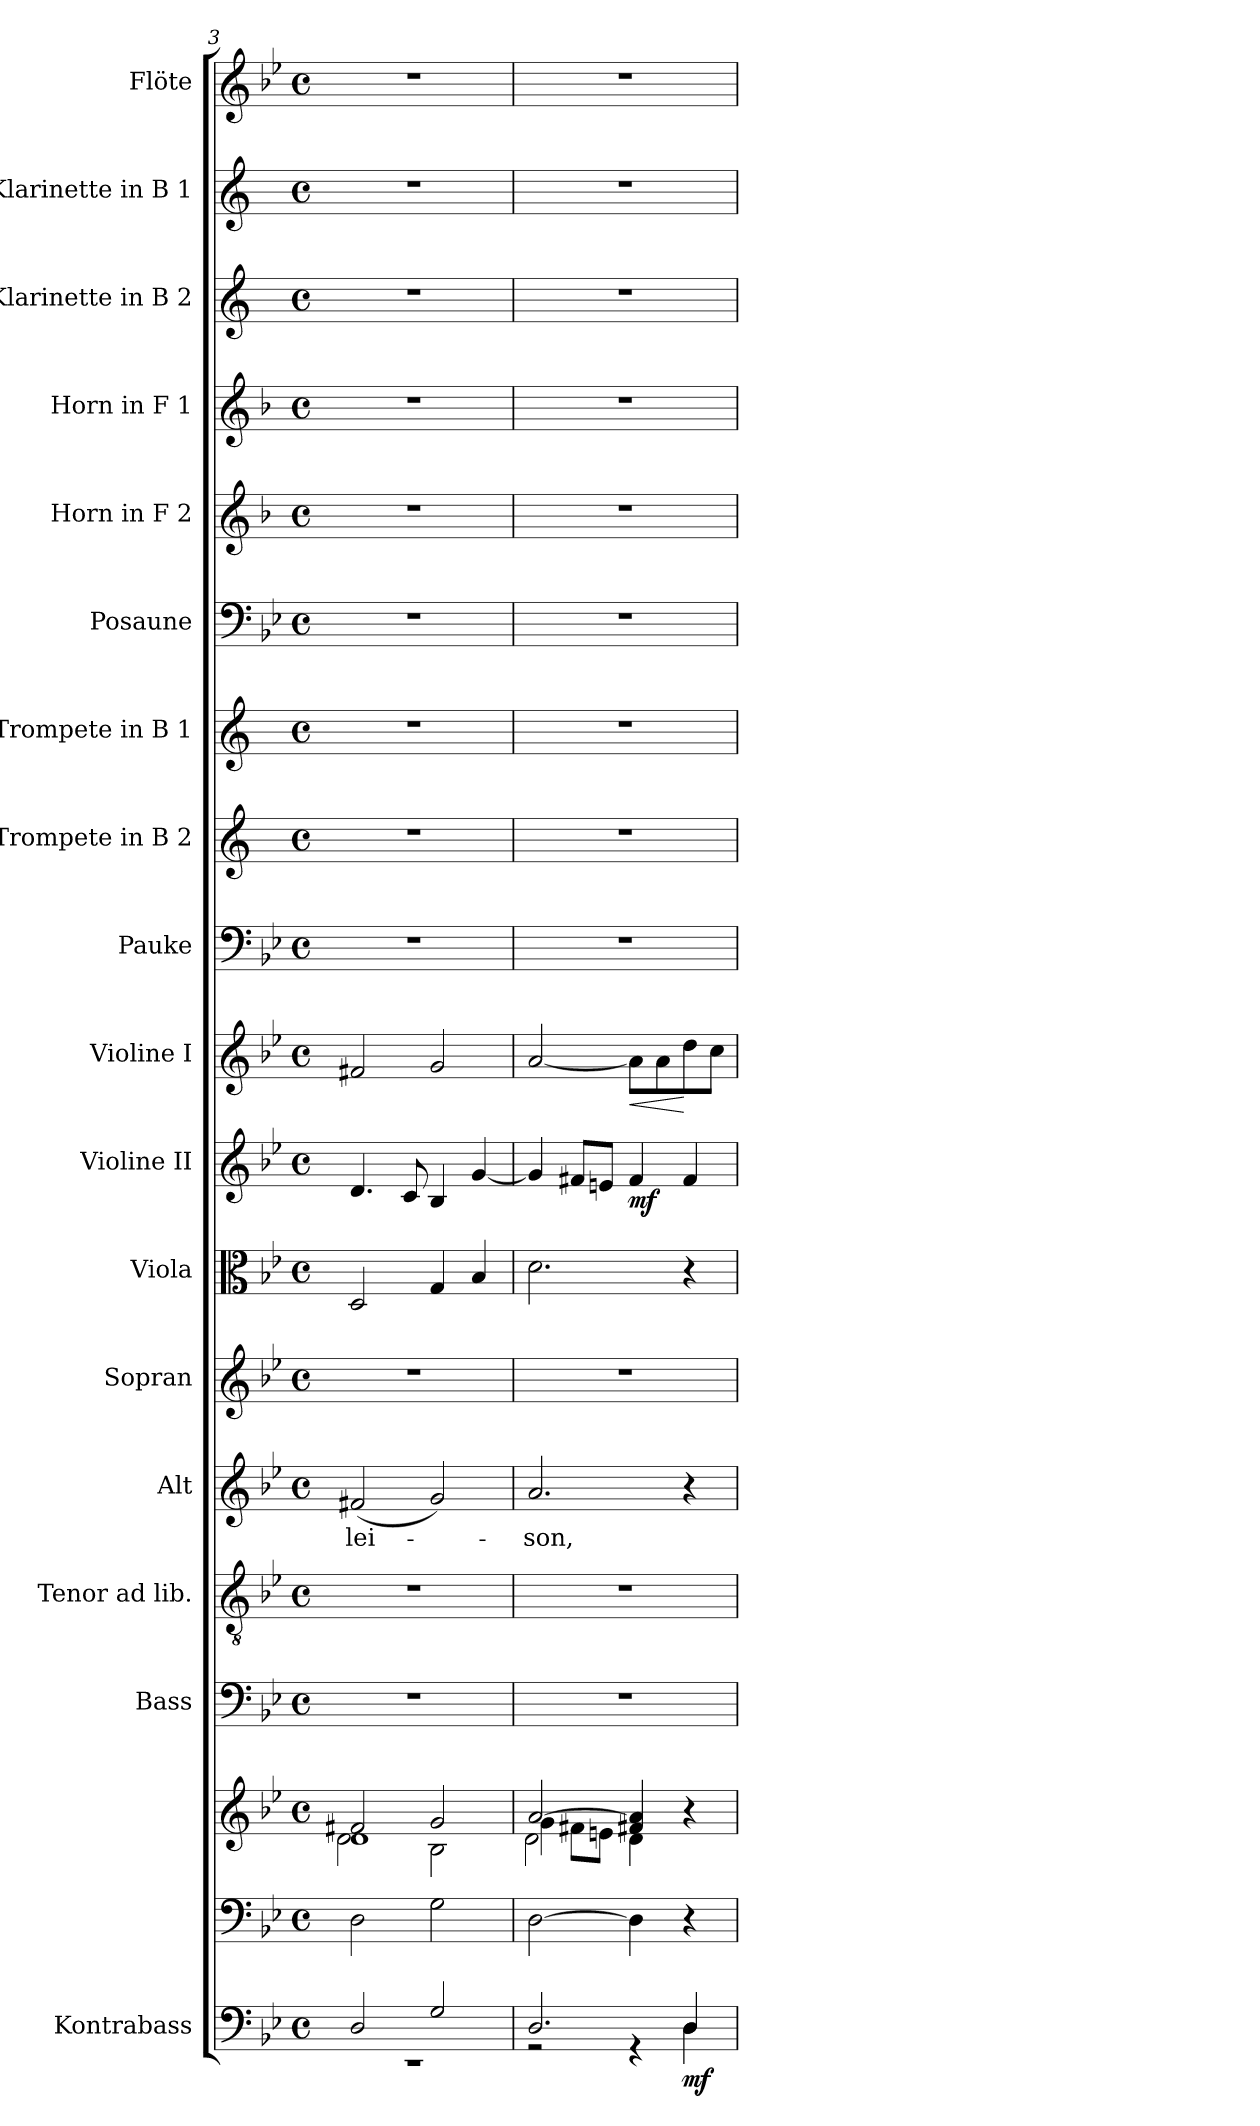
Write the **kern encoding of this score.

**kern	**dynam	**kern	**kern	**kern	**kern	**kern	**text	**kern	**kern	**kern	**dynam	**kern	**dynam	**kern	**kern	**kern	**kern	**kern	**kern	**kern	**kern	**kern
*part18	*part18	*part17	*part17	*part16	*part15	*part14	*part14	*part13	*part12	*part11	*part11	*part10	*part10	*part9	*part8	*part7	*part6	*part5	*part4	*part3	*part2	*part1
*staff19	*staff19	*staff18	*staff17	*staff16	*staff15	*staff14	*staff14	*staff13	*staff12	*staff11	*staff11	*staff10	*staff10	*staff9	*staff8	*staff7	*staff6	*staff5	*staff4	*staff3	*staff2	*staff1
*I"Kontrabass	*	*	*	*I"Bass	*I"Tenor ad lib.	*I"Alt	*	*I"Sopran	*I"Viola	*I"Violine II	*	*I"Violine I	*	*I"Pauke	*I"Trompete in B 2	*I"Trompete in B 1	*I"Posaune	*I"Horn in F 2	*I"Horn in F 1	*I"Klarinette in B 2	*I"Klarinette in B 1	*I"Flöte
*I'Kb.	*	*	*	*I'B	*I'T	*I'A	*	*I'S	*I'Vla.	*I'Vl. II	*	*I'Vl. I	*	*I'Pk.	*	*	*I'Pos.	*I'Hrn. 2	*I'Hrn. 1	*	*	*I'Fl.
*clefF4	*	*clefF4	*clefG2	*clefF4	*clefGv2	*clefG2	*	*clefG2	*clefC3	*clefG2	*	*clefG2	*	*clefF4	*clefG2	*clefG2	*clefF4	*clefG2	*clefG2	*clefG2	*clefG2	*clefG2
*ITrd7c12	*	*	*	*	*	*	*	*	*	*	*	*	*	*	*ITrd1c2	*ITrd1c2	*	*ITrd4c7	*ITrd4c7	*ITrd1c2	*ITrd1c2	*
*k[b-e-]	*	*k[b-e-]	*k[b-e-]	*k[b-e-]	*k[b-e-]	*k[b-e-]	*	*k[b-e-]	*k[b-e-]	*k[b-e-]	*	*k[b-e-]	*	*k[b-e-]	*k[b-e-]	*k[b-e-]	*k[b-e-]	*k[b-e-]	*k[b-e-]	*k[b-e-]	*k[b-e-]	*k[b-e-]
*B-:	*	*B-:	*B-:	*B-:	*B-:	*B-:	*	*B-:	*B-:	*B-:	*	*B-:	*	*B-:	*B-:	*B-:	*B-:	*B-:	*B-:	*B-:	*B-:	*B-:
*M4/4	*	*M4/4	*M4/4	*M4/4	*M4/4	*M4/4	*	*M4/4	*M4/4	*M4/4	*	*M4/4	*	*M4/4	*M4/4	*M4/4	*M4/4	*M4/4	*M4/4	*M4/4	*M4/4	*M4/4
*met(c)	*	*met(c)	*met(c)	*met(c)	*met(c)	*met(c)	*	*met(c)	*met(c)	*met(c)	*	*met(c)	*	*met(c)	*met(c)	*met(c)	*met(c)	*met(c)	*met(c)	*met(c)	*met(c)	*met(c)
=3	=3	=3	=3	=3	=3	=3	=3	=3	=3	=3	=3	=3	=3	=3	=3	=3	=3	=3	=3	=3	=3	=3
*^	*	*	*^	*	*	*	*	*	*	*	*	*	*	*	*	*	*	*	*	*	*	*
*	*	*	*	*	*^	*	*	*	*	*	*	*	*	*	*	*	*	*	*	*	*	*	*	*
!	!	!	!	!	!	!	!	!	!	!LO:LY:b	!	!	!	!	!	!	!	!	!	!	!	!	!	!	!
2DD/	1rEE	.	2D\	2f#X/	1d	2d\	1r	1r	(<2f#X/	-lei-	1r	2D/	4.d/	.	2f#X/	.	1r	1r	1r	1r	1r	1r	1r	1r	1r
.	.	.	.	.	.	.	.	.	.	.	.	.	8c/	.	.	.	.	.	.	.	.	.	.	.	.
2GG/	.	.	2G\	2g/	.	2B-\	.	.	2g/)	.	.	4G/	4B-/	.	2g/	.	.	.	.	.	.	.	.	.	.
.	.	.	.	.	.	.	.	.	.	.	.	4B-/	[4g/	.	.	.	.	.	.	.	.	.	.	.	.
=4	=4	=4	=4	=4	=4	=4	=4	=4	=4	=4	=4	=4	=4	=4	=4	=4	=4	=4	=4	=4	=4	=4	=4	=4	=4
!	!	!	!	!	!	!	!	!	!	!LO:LY:b	!	!	!	!	!	!	!	!	!	!	!	!	!	!	!
2.DD/	2rGG	.	[2D\	[>2a/	4g\	2d\	1r	1r	2.a/	-son,	1r	2.d\	4g/]	.	[2a/	.	1r	1r	1r	1r	1r	1r	1r	1r	1r
.	.	.	.	.	8f#X\L	.	.	.	.	.	.	.	8f#X/L	.	.	.	.	.	.	.	.	.	.	.	.
.	.	.	.	.	8en\J	.	.	.	.	.	.	.	8en/J	.	.	.	.	.	.	.	.	.	.	.	.
!	!	!	!	!	!	!	!	!	!	!	!	!	!	!LO:DY:b	!	!LO:HP:b	!	!	!	!	!	!	!	!	!
.	4rGG	.	4D\]	4f#X/ 4a/]	2ryy	4d\	.	.	.	.	.	.	4f#/	mf	8a\L]	<	.	.	.	.	.	.	.	.	.
.	.	.	.	.	.	.	.	.	.	.	.	.	.	.	8a\	.	.	.	.	.	.	.	.	.	.
!	!	!LO:DY:b	!	!	!	!	!	!	!	!	!	!	!	!	!	!	!	!	!	!	!	!	!	!	!
4DD/	4DD\	mf	4r	4r	.	4ryy	.	.	4r	.	.	4r	4f#/	.	8dd\	[	.	.	.	.	.	.	.	.	.
.	.	.	.	.	.	.	.	.	.	.	.	.	.	.	8cc\J	.	.	.	.	.	.	.	.	.	.
*v	*v	*	*	*v	*v	*v	*	*	*	*	*	*	*	*	*	*	*	*	*	*	*	*	*	*	*
=	=	=	=	=	=	=	=	=	=	=	=	=	=	=	=	=	=	=	=	=	=	=
*-	*-	*-	*-	*-	*-	*-	*-	*-	*-	*-	*-	*-	*-	*-	*-	*-	*-	*-	*-	*-	*-	*-
